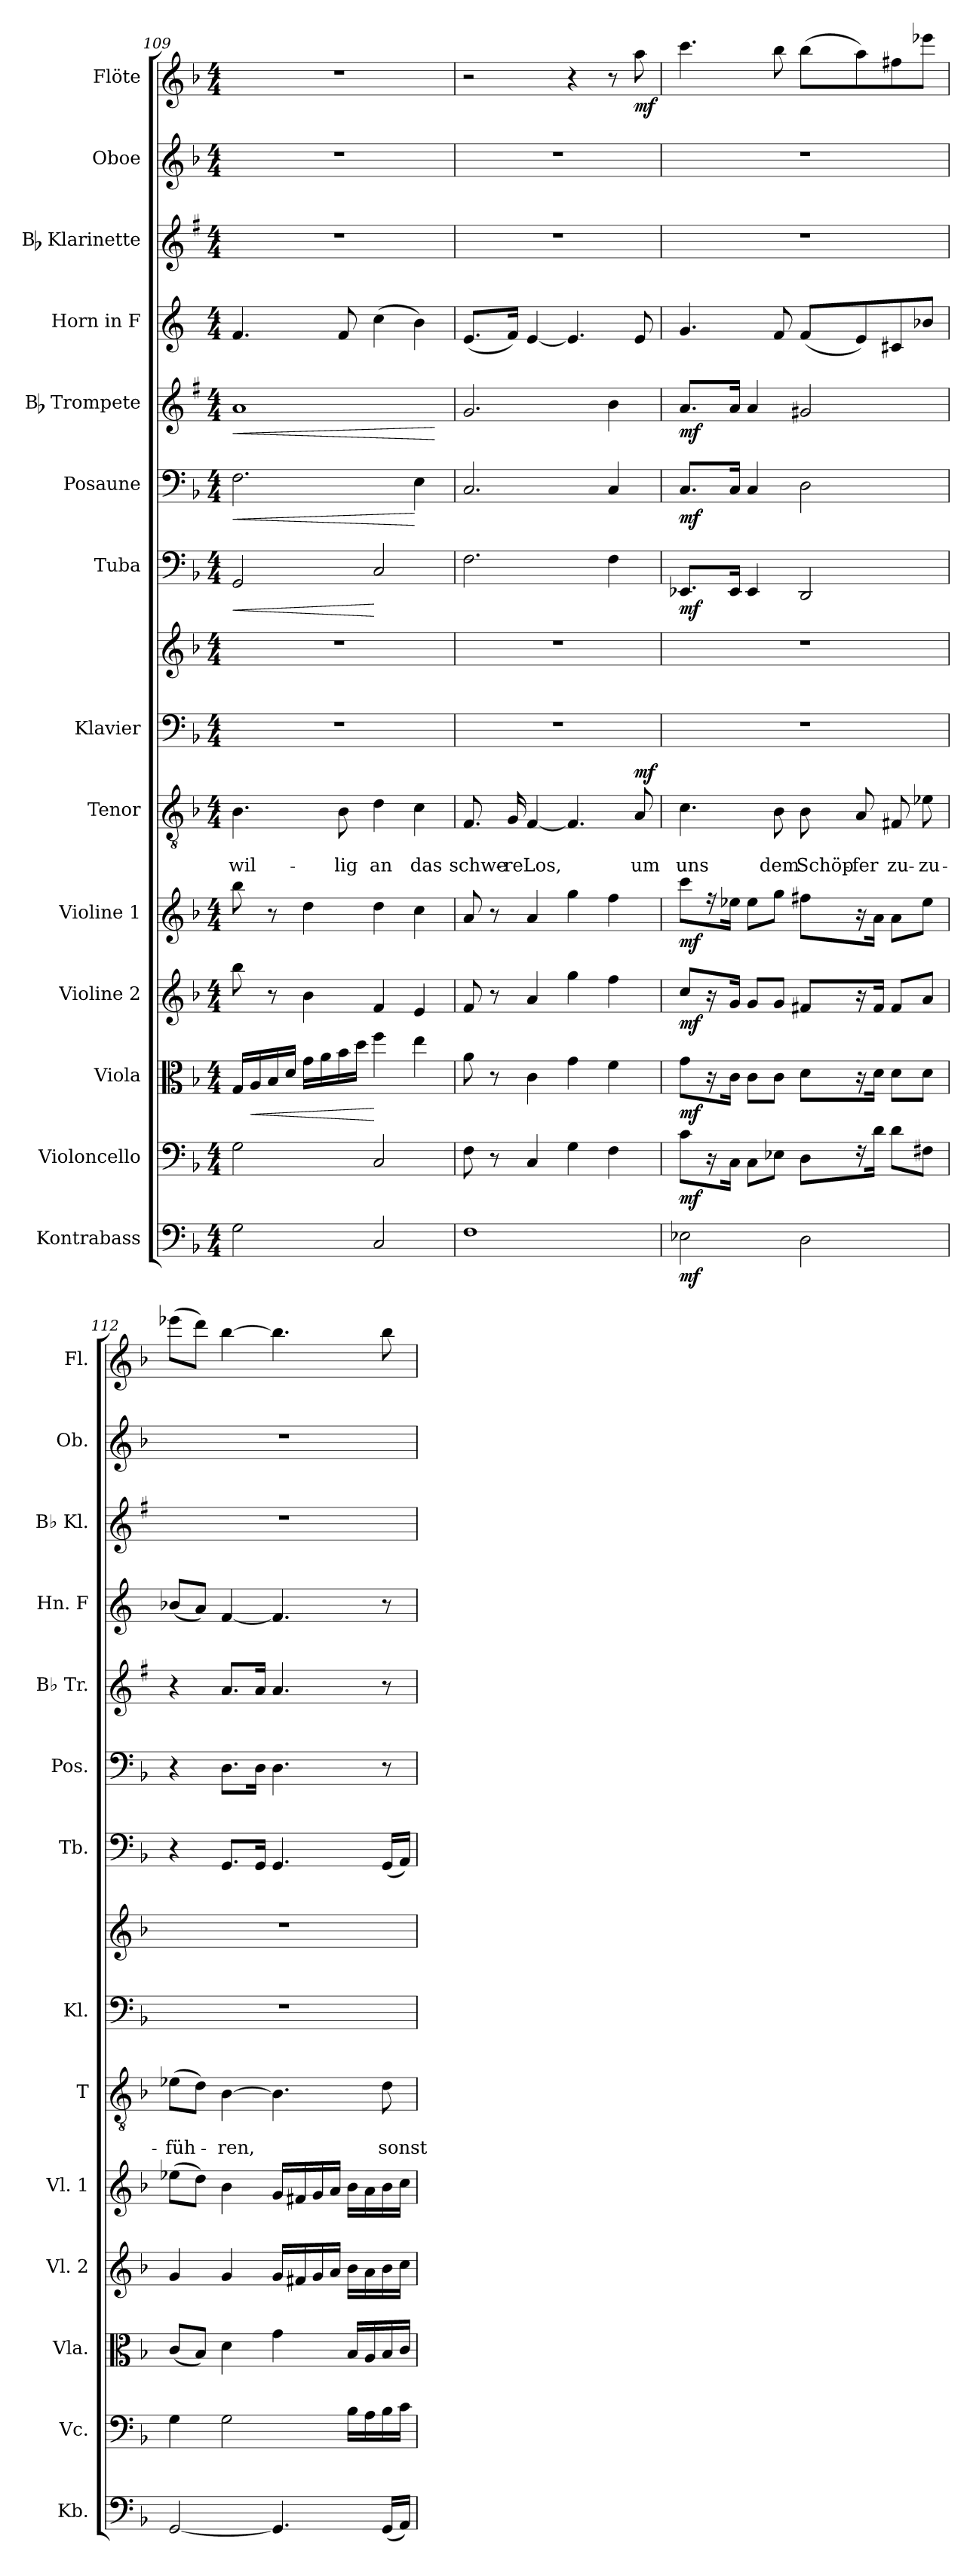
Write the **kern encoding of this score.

**kern	**dynam	**kern	**dynam	**kern	**dynam	**kern	**dynam	**kern	**dynam	**kern	**text	**text	**dynam	**kern	**kern	**kern	**dynam	**kern	**dynam	**kern	**dynam	**kern	**kern	**kern	**kern	**dynam
*part14	*part14	*part13	*part13	*part12	*part12	*part11	*part11	*part10	*part10	*part9	*part9	*part9	*part9	*part8	*part8	*part7	*part7	*part6	*part6	*part5	*part5	*part4	*part3	*part2	*part1	*part1
*staff15	*staff15	*staff14	*staff14	*staff13	*staff13	*staff12	*staff12	*staff11	*staff11	*staff10	*staff10	*staff10	*staff10	*staff9	*staff8	*staff7	*staff7	*staff6	*staff6	*staff5	*staff5	*staff4	*staff3	*staff2	*staff1	*staff1
*I"Kontrabass	*	*I"Violoncello	*	*I"Viola	*	*I"Violine 2	*	*I"Violine 1	*	*I"Tenor	*	*	*	*I"Klavier	*	*I"Tuba	*	*I"Posaune	*	*I"Bb Trompete	*	*I"Horn in F	*I"Bb Klarinette	*I"Oboe	*I"Flöte	*
*I'Kb.	*	*I'Vc.	*	*I'Vla.	*	*I'Vl. 2	*	*I'Vl. 1	*	*I'T	*	*	*	*I'Kl.	*	*I'Tb.	*	*I'Pos.	*	*I'Bb Tr.	*	*I'Hn. F	*I'Bb Kl.	*I'Ob.	*I'Fl.	*
!!LO:PB:g=z
*clefF4	*	*clefF4	*	*clefC3	*	*clefG2	*	*clefG2	*	*clefGv2	*	*	*	*clefF4	*clefG2	*clefF4	*	*clefF4	*	*clefG2	*	*clefG2	*clefG2	*clefG2	*clefG2	*
*ITrd7c12	*	*	*	*	*	*	*	*	*	*	*	*	*	*	*	*	*	*	*	*ITrd1c2	*	*ITrd4c7	*ITrd1c2	*	*	*
*k[b-]	*	*k[b-]	*	*k[b-]	*	*k[b-]	*	*k[b-]	*	*k[b-]	*	*	*	*k[b-]	*k[b-]	*k[b-]	*	*k[b-]	*	*k[b-]	*	*k[b-]	*k[b-]	*k[b-]	*k[b-]	*
*d:	*	*d:	*	*d:	*	*d:	*	*d:	*	*d:	*	*	*	*d:	*d:	*d:	*	*d:	*	*d:	*	*d:	*d:	*d:	*d:	*
*M4/4	*	*M4/4	*	*M4/4	*	*M4/4	*	*M4/4	*	*M4/4	*	*	*	*M4/4	*M4/4	*M4/4	*	*M4/4	*	*M4/4	*	*M4/4	*M4/4	*M4/4	*M4/4	*
=109	=109	=109	=109	=109	=109	=109	=109	=109	=109	=109	=109	=109	=109	=109	=109	=109	=109	=109	=109	=109	=109	=109	=109	=109	=109	=109
!	!	!	!	!	!	!	!	!	!	!	!	!LO:LY:b	!	!	!	!	!LO:HP:b	!	!LO:HP:b	!	!LO:HP:b	!	!	!	!	!
2GG\	.	2G\	.	16G/LL	.	8bb-\	.	8bb-\	.	4.B-\	.	wil-	.	1r	1r	2GG/	<	2.F\	<	1g	<	4.B-/	1r	1r	1r	.
!	!	!	!	!	!LO:HP:b	!	!	!	!	!	!	!	!	!	!	!	!	!	!	!	!	!	!	!	!	!
.	.	.	.	16A/	<	.	.	.	.	.	.	.	.	.	.	.	.	.	.	.	.	.	.	.	.	.
.	.	.	.	16B-/	.	8r	.	8r	.	.	.	.	.	.	.	.	.	.	.	.	.	.	.	.	.	.
.	.	.	.	16d/JJ	.	.	.	.	.	.	.	.	.	.	.	.	.	.	.	.	.	.	.	.	.	.
.	.	.	.	16g\LL	.	4b-\	.	4dd\	.	.	.	.	.	.	.	.	.	.	.	.	.	.	.	.	.	.
.	.	.	.	16a\	.	.	.	.	.	.	.	.	.	.	.	.	.	.	.	.	.	.	.	.	.	.
!	!	!	!	!	!	!	!	!	!	!	!	!LO:LY:b	!	!	!	!	!	!	!	!	!	!	!	!	!	!
.	.	.	.	16b-\	.	.	.	.	.	8B-\	.	-lig	.	.	.	.	.	.	.	.	.	8B-/	.	.	.	.
.	.	.	.	16dd\JJ	.	.	.	.	.	.	.	.	.	.	.	.	.	.	.	.	.	.	.	.	.	.
!	!	!	!	!	!	!	!	!	!	!	!	!LO:LY:b	!	!	!	!	!	!	!	!	!	!	!	!	!	!
2CC/	.	2C/	.	4ff\	[	4f/	.	4dd\	.	4d\	.	an	.	.	.	2C/	[	.	.	.	.	(>4f\	.	.	.	.
!	!	!	!	!	!	!	!	!	!	!	!	!LO:LY:b	!	!	!	!	!	!	!	!	!	!	!	!	!	!
.	.	.	.	4ee\	.	4e/	.	4cc\	.	4c\	.	das	.	.	.	.	.	4E\	[	.	.	4e\)	.	.	.	.
.	.	.	.	.	.	.	.	.	.	.	.	.	.	.	.	.	.	.	.	.	[	.	.	.	.	.
=110	=110	=110	=110	=110	=110	=110	=110	=110	=110	=110	=110	=110	=110	=110	=110	=110	=110	=110	=110	=110	=110	=110	=110	=110	=110	=110
!	!	!	!	!	!	!	!	!	!	!	!	!LO:LY:b	!	!	!	!	!	!	!	!	!	!	!	!	!	!
1FF	.	8F\	.	8a\	.	8f/	.	8a/	.	8.F/	.	schwe-	.	1r	1r	2.F\	.	2.C/	.	2.f/	.	(<8.A/L	1r	1r	2r	.
.	.	8r	.	8r	.	8r	.	8r	.	.	.	.	.	.	.	.	.	.	.	.	.	.	.	.	.	.
!	!	!	!	!	!	!	!	!	!	!	!	!LO:LY:b	!	!	!	!	!	!	!	!	!	!	!	!	!	!
.	.	.	.	.	.	.	.	.	.	16G/	.	-re	.	.	.	.	.	.	.	.	.	16B-/Jk)	.	.	.	.
!	!	!	!	!	!	!	!	!	!	!	!	!LO:LY:b	!	!	!	!	!	!	!	!	!	!	!	!	!	!
.	.	4C/	.	4c\	.	4a/	.	4a/	.	[4F/	.	Los,	.	.	.	.	.	.	.	.	.	[4A/	.	.	.	.
.	.	4G\	.	4g\	.	4gg\	.	4gg\	.	4.F/]	.	.	.	.	.	.	.	.	.	.	.	4.A/]	.	.	4r	.
.	.	4F\	.	4f\	.	4ff\	.	4ff\	.	.	.	.	.	.	.	4F\	.	4C/	.	4a\	.	.	.	.	8r	.
!	!	!	!	!	!	!	!	!	!	!	!	!LO:LY:b	!LO:DY:a	!	!	!	!	!	!	!	!	!	!	!	!	!LO:DY:b
.	.	.	.	.	.	.	.	.	.	8A/	.	um	mf	.	.	.	.	.	.	.	.	8A/	.	.	8aa\	mf
=111	=111	=111	=111	=111	=111	=111	=111	=111	=111	=111	=111	=111	=111	=111	=111	=111	=111	=111	=111	=111	=111	=111	=111	=111	=111	=111
!	!LO:DY:b	!	!LO:DY:b	!	!LO:DY:b	!	!LO:DY:b	!	!LO:DY:b	!	!	!LO:LY:b	!	!	!	!	!LO:DY:b	!	!LO:DY:b	!	!LO:DY:b	!	!	!	!	!
2EE-X\	mf	8c\L	mf	8g\L	mf	8cc/L	mf	8ccc\L	mf	4.c\	.	uns	.	1r	1r	8.EE-X/L	mf	8.C/L	mf	8.g/L	mf	4.c/	1r	1r	4.ccc\	.
.	.	16r	.	16r	.	16r	.	16r	.	.	.	.	.	.	.	.	.	.	.	.	.	.	.	.	.	.
.	.	16C\Jk	.	16c\Jk	.	16g/Jk	.	16ee-X\Jk	.	.	.	.	.	.	.	16EE-/Jk	.	16C/Jk	.	16g/Jk	.	.	.	.	.	.
.	.	8C\L	.	8c\L	.	8g/L	.	8ee-\L	.	.	.	.	.	.	.	4EE-/	.	4C/	.	4g/	.	.	.	.	.	.
!	!	!	!	!	!	!	!	!	!	!	!	!LO:LY:b	!	!	!	!	!	!	!	!	!	!	!	!	!	!
.	.	8E-X\J	.	8c\J	.	8g/J	.	8gg\J	.	8B-\	.	dem	.	.	.	.	.	.	.	.	.	8B-/	.	.	8bb-\	.
!	!	!	!	!	!	!	!	!	!	!	!	!LO:LY:b	!	!	!	!	!	!	!	!	!	!	!	!	!	!
2DD\	.	8D\L	.	8d\L	.	8f#X/L	.	8ff#X\L	.	8B-\	.	Schöp-	.	.	.	2DD/	.	2D\	.	2f#X/	.	(<8B-/L	.	.	(>8bb-\L	.
!	!	!	!	!	!	!	!	!	!	!	!	!LO:LY:b	!	!	!	!	!	!	!	!	!	!	!	!	!	!
.	.	16r	.	16r	.	16r	.	16r	.	8A/	.	-fer	.	.	.	.	.	.	.	.	.	8A/)	.	.	8aa\)	.
.	.	16d\Jk	.	16d\Jk	.	16f#/Jk	.	16a\Jk	.	.	.	.	.	.	.	.	.	.	.	.	.	.	.	.	.	.
!	!	!	!	!	!	!	!	!	!	!	!	!LO:LY:b	!	!	!	!	!	!	!	!	!	!	!	!	!	!
.	.	8d\L	.	8d\L	.	8f#/L	.	8a\L	.	8F#X/	.	zu-	.	.	.	.	.	.	.	.	.	8F#X/	.	.	8ff#X\	.
!	!	!	!	!	!	!	!	!	!	!	!	!LO:LY:b	!	!	!	!	!	!	!	!	!	!	!	!	!	!
.	.	8F#X\J	.	8d\J	.	8a/J	.	8ee-\J	.	8e-X\	.	-zu-	.	.	.	.	.	.	.	.	.	8e-X/J	.	.	8eee-X\J	.
=112	=112	=112	=112	=112	=112	=112	=112	=112	=112	=112	=112	=112	=112	=112	=112	=112	=112	=112	=112	=112	=112	=112	=112	=112	=112	=112
!	!	!	!	!	!	!	!	!	!	!	!	!LO:LY:b	!	!	!	!	!	!	!	!	!	!	!	!	!	!
[2GGG/	.	4G\	.	(<8c/L	.	4g/	.	(>8ee-X\L	.	(>8e-X\L	.	-füh-	.	1r	1r	4r	.	4r	.	4r	.	(<8e-X/L	1r	1r	(>8eee-X\L	.
.	.	.	.	8B-/J)	.	.	.	8dd\J)	.	8d\J)	.	.	.	.	.	.	.	.	.	.	.	8d/J)	.	.	8ddd\J)	.
!	!	!	!	!	!	!	!	!	!	!	!	!LO:LY:b	!	!	!	!	!	!	!	!	!	!	!	!	!	!
.	.	2G\	.	4d\	.	4g/	.	4b-\	.	[4B-\	.	-ren,	.	.	.	8.GG/L	.	8.D\L	.	8.g/L	.	[4B-/	.	.	[4bb-\	.
.	.	.	.	.	.	.	.	.	.	.	.	.	.	.	.	16GG/Jk	.	16D\Jk	.	16g/Jk	.	.	.	.	.	.
4.GGG/]	.	.	.	4g\	.	16g/LL	.	16g/LL	.	4.B-\]	.	.	.	.	.	4.GG/	.	4.D\	.	4.g/	.	4.B-/]	.	.	4.bb-\]	.
.	.	.	.	.	.	16f#X/	.	16f#X/	.	.	.	.	.	.	.	.	.	.	.	.	.	.	.	.	.	.
.	.	.	.	.	.	16g/	.	16g/	.	.	.	.	.	.	.	.	.	.	.	.	.	.	.	.	.	.
.	.	.	.	.	.	16a/JJ	.	16a/JJ	.	.	.	.	.	.	.	.	.	.	.	.	.	.	.	.	.	.
.	.	16B-\LL	.	16B-/LL	.	16b-\LL	.	16b-\LL	.	.	.	.	.	.	.	.	.	.	.	.	.	.	.	.	.	.
.	.	16A\	.	16A/	.	16a\	.	16a\	.	.	.	.	.	.	.	.	.	.	.	.	.	.	.	.	.	.
!	!	!	!	!	!	!	!	!	!	!	!	!LO:LY:b	!	!	!	!	!	!	!	!	!	!	!	!	!	!
(<16GGG/LL	.	16B-\	.	16B-/	.	16b-\	.	16b-\	.	8d\	.	sonst	.	.	.	(<16GG/LL	.	8r	.	8r	.	8r	.	.	8bb-\	.
16AAA/JJ)	.	16c\JJ	.	16c/JJ	.	16cc\JJ	.	16cc\JJ	.	.	.	.	.	.	.	16AA/JJ)	.	.	.	.	.	.	.	.	.	.
=	=	=	=	=	=	=	=	=	=	=	=	=	=	=	=	=	=	=	=	=	=	=	=	=	=	=
*-	*-	*-	*-	*-	*-	*-	*-	*-	*-	*-	*-	*-	*-	*-	*-	*-	*-	*-	*-	*-	*-	*-	*-	*-	*-	*-
